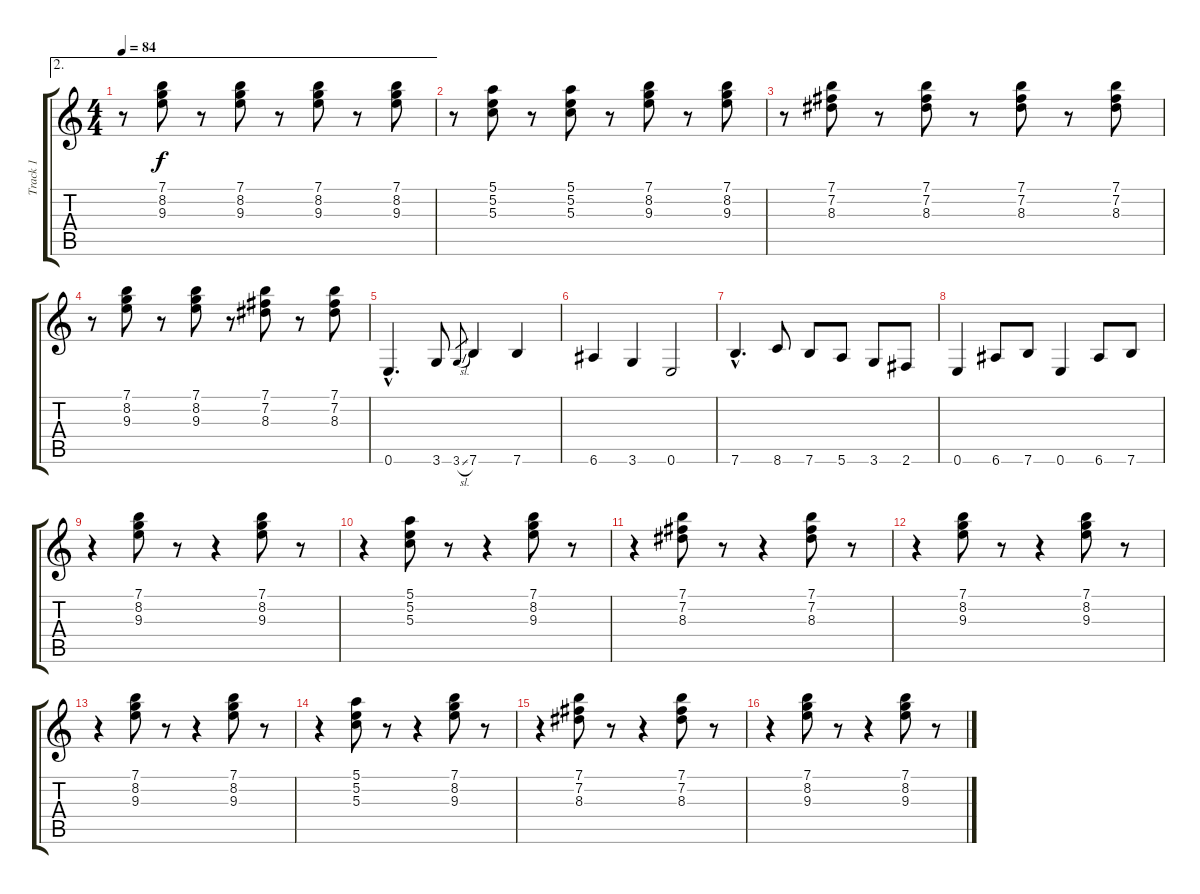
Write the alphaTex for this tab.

\track ("Track 1" "Track 1") {instrument acousticguitarnylon}
\staff {score tabs}
\tuning (E4 B3 G3 D3 A2 E2) {hide}
\ae 2
\ts (4 4)
\tempo 84
\clef g2
\ks c
r.8{dy f} (7.1 8.2 9.3).8 r.8 (7.1 8.2 9.3).8 r.8 (7.1 8.2 9.3).8 r.8 (7.1 8.2 9.3).8 |
r.8 (5.1 5.2 5.3).8 r.8 (5.1 5.2 5.3).8 r.8 (7.1 8.2 9.3).8 r.8 (7.1 8.2 9.3).8 |
r.8 (7.1 7.2 8.3).8 r.8 (7.1 7.2 8.3).8 r.8 (7.1 7.2 8.3).8 r.8 (7.1 7.2 8.3).8 |
r.8 (7.1 8.2 9.3).8 r.8 (7.1 8.2 9.3).8 r.8 (7.1 7.2 8.3).8 r.8 (7.1 7.2 8.3).8 |
0.6{hac}.4{d} 3.6.8 3.6{sl}.8{gr} 7.6.4 7.6.4 |
6.6.4 3.6.4 0.6.2 |
7.6{hac}.4{d} 8.6.8 7.6.8 5.6.8 3.6.8 2.6.8 |
0.6.4 6.6.8 7.6.8 0.6.4 6.6.8 7.6.8 |
r.4 (7.1 8.2 9.3).8 r.8 r.4 (7.1 8.2 9.3).8 r.8 |
r.4 (5.1 5.2 5.3).8 r.8 r.4 (7.1 8.2 9.3).8 r.8 |
r.4 (7.1 7.2 8.3).8 r.8 r.4 (7.1 7.2 8.3).8 r.8 |
r.4 (7.1 8.2 9.3).8 r.8 r.4 (7.1 8.2 9.3).8 r.8 |
r.4 (7.1 8.2 9.3).8 r.8 r.4 (7.1 8.2 9.3).8 r.8 |
r.4 (5.1 5.2 5.3).8 r.8 r.4 (7.1 8.2 9.3).8 r.8 |
r.4 (7.1 7.2 8.3).8 r.8 r.4 (7.1 7.2 8.3).8 r.8 |
r.4 (7.1 8.2 9.3).8 r.8 r.4 (7.1 8.2 9.3).8 r.8
